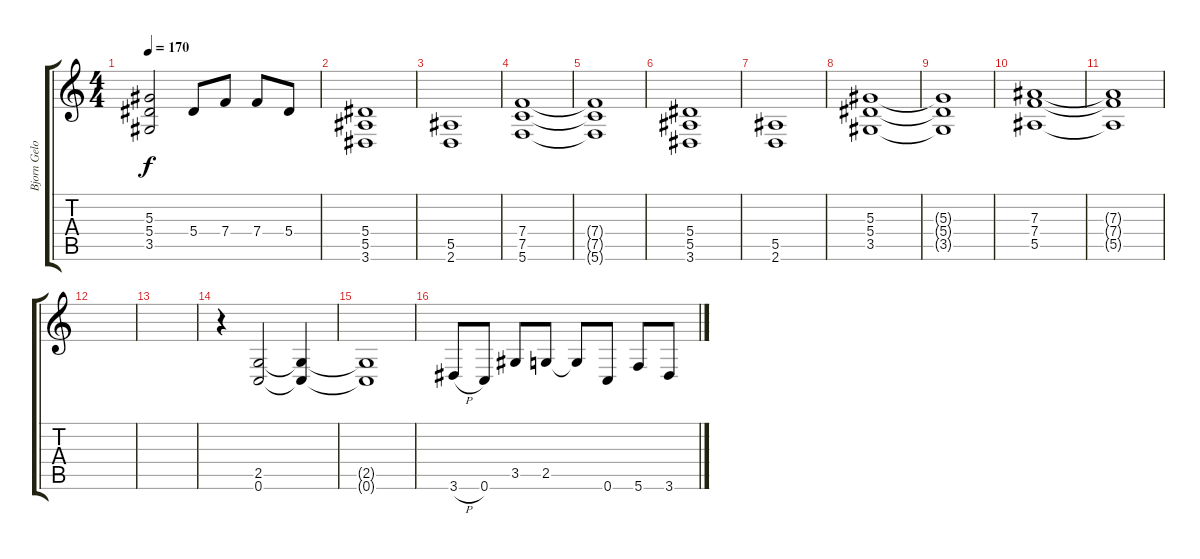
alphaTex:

\track ("Bjorn Gelotte" "Bjorn Gelo") {instrument distortionguitar}
\staff {score tabs}
\tuning (C4 G3 Eb3 Bb2 F2 C2) {hide}
\ts (4 4)
\tempo 170
\clef g2
\ks c
(5.3{t} 5.4{t} 3.5{t}).2{dy f} 5.4.8 7.4.8 7.4.8 5.4.8 |
(5.4 5.5 3.6).1 |
(5.5 2.6).1 |
(7.4 7.5 5.6).1 |
(7.4{t} 7.5{t} 5.6{t}).1 |
(5.4 5.5 3.6).1 |
(5.5 2.6).1 |
(5.3 5.4 3.5).1 |
(5.3{t} 5.4{t} 3.5{t}).1 |
(7.3 7.4 5.5).1 |
(7.3{t} 7.4{t} 5.5{t}).1 |
|
|
r.4 (2.5 0.6).2 (2.5{t} 0.6{t}).4 |
(2.5{t} 0.6{t}).1 |
3.6{h}.8 0.6.8 3.5.8 2.5.8 2.5{t}.8 0.6.8 5.6.8 3.6.8
